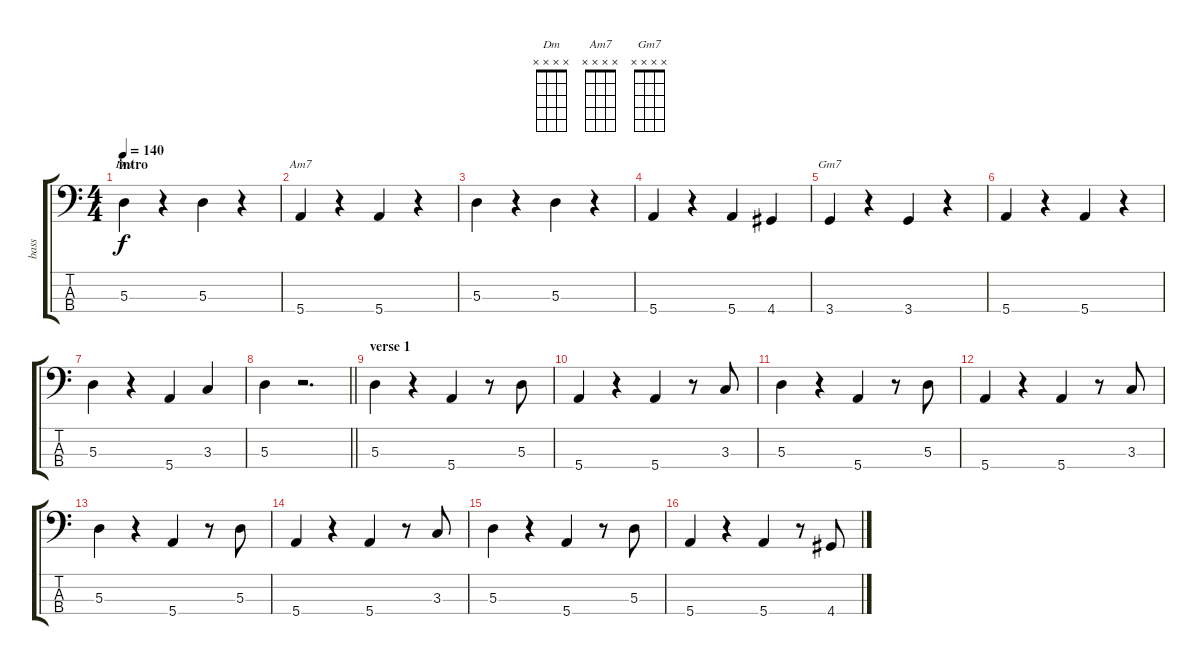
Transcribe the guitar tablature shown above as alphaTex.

\track ("bass" "bass") {instrument electricbassfinger}
\staff {score tabs}
\tuning (G2 D2 A1 E1) {hide}
\chord ("Dm" x x x x)
\chord ("Am7" x x x x)
\chord ("Gm7" x x x x)
\ts (4 4)
\section ("" "intro")
\tempo 140
\clef f4
\ks c
5.3.4{ch "Dm" dy f instrument electricbassfinger} r.4 5.3.4 r.4 |
5.4.4{ch "Am7"} r.4 5.4.4 r.4 |
5.3.4 r.4 5.3.4 r.4 |
5.4.4 r.4 5.4.4 4.4.4 |
3.4.4{ch "Gm7"} r.4 3.4.4 r.4 |
5.4.4 r.4 5.4.4 r.4 |
5.3.4 r.4 5.4.4 3.3.4 |
\barLineRight lightlight
5.3.4 r.2{d} |
\section ("" "verse 1")
5.3.4 r.4 5.4.4 r.8 5.3.8 |
5.4.4 r.4 5.4.4 r.8 3.3.8 |
5.3.4 r.4 5.4.4 r.8 5.3.8 |
5.4.4 r.4 5.4.4 r.8 3.3.8 |
5.3.4 r.4 5.4.4 r.8 5.3.8 |
5.4.4 r.4 5.4.4 r.8 3.3.8 |
5.3.4 r.4 5.4.4 r.8 5.3.8 |
5.4.4 r.4 5.4.4 r.8 4.4.8
